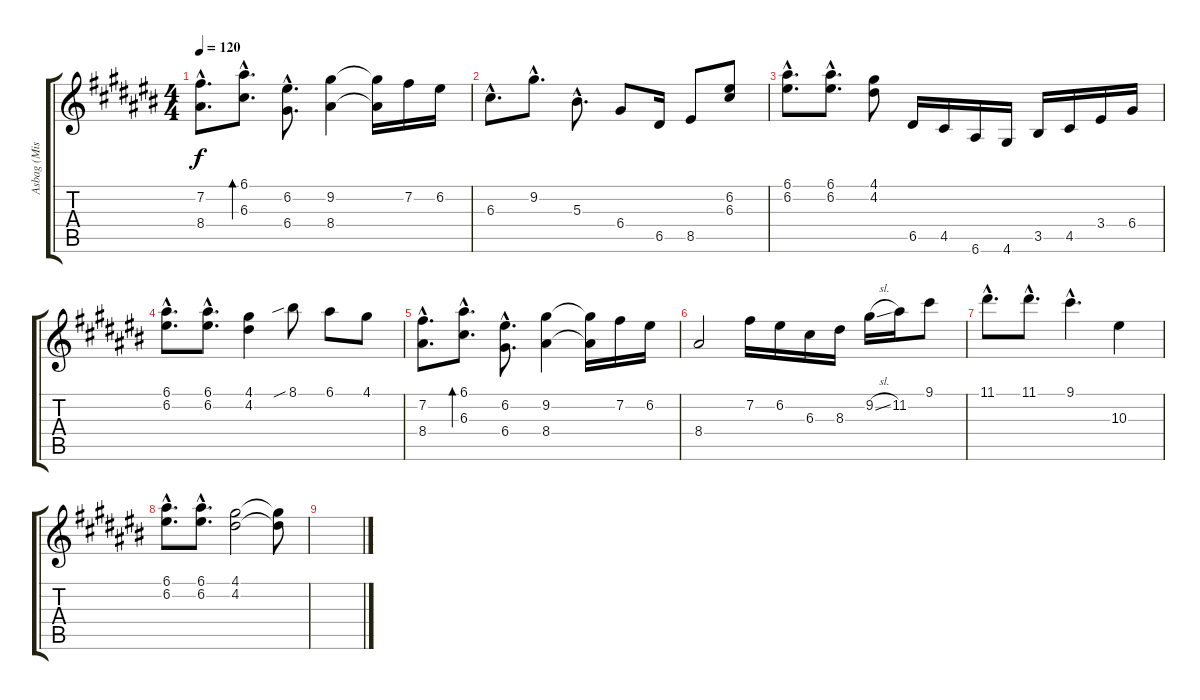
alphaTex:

\track ("Asbag (Misato)" "Asbag (Mis") {instrument acousticguitarnylon}
\staff {score tabs}
\tuning (E4 B3 G3 D3 A2 E2) {hide}
\ts (4 4)
\section ("" "")
\tempo 120
\clef g2
\ks c#
(7.2{hac} 8.4{hac}).8{d dy f} (6.1{hac} 6.3{hac}).8{d bd 120} (6.2{hac} 6.4{hac}).8{d} (9.2 8.4).4 (9.2{t} 8.4{t}).16 7.2.16 6.2.16 |
6.3{hac}.8{d} 9.2{hac}.8{d} 5.3{hac}.8{d} 6.4.8 6.5.16 8.5.8 (6.2 6.3).8 |
(6.1{hac} 6.2{hac}).8{d} (6.1{hac} 6.2{hac}).8{d} (4.1 4.2).8 6.5.16 4.5.16 6.6.16 4.6.16 3.5.16 4.5.16 3.4.16 6.4.16 |
(6.1{hac} 6.2{hac}).8{d} (6.1{hac} 6.2{hac}).8{d} (4.1 4.2).4 8.1{sib}.8 6.1.8 4.1.8 |
(7.2{hac} 8.4{hac}).8{d} (6.1{hac} 6.3{hac}).8{d bd 120} (6.2{hac} 6.4{hac}).8{d} (9.2 8.4).4 (9.2{t} 8.4{t}).16 7.2.16 6.2.16 |
8.4.2 7.2.16 6.2.16 6.3.16 8.3.16 9.2{sl}.16 11.2.16 9.1.8 |
11.1{hac}.8{d} 11.1{hac}.8{d} 9.1{hac}.4{d} 10.3.4 |
(6.1{hac} 6.2{hac}).8{d} (6.1{hac} 6.2{hac}).8{d} (4.1 4.2).2 (4.1{t} 4.2{t}).8 |
\section ("" "")
